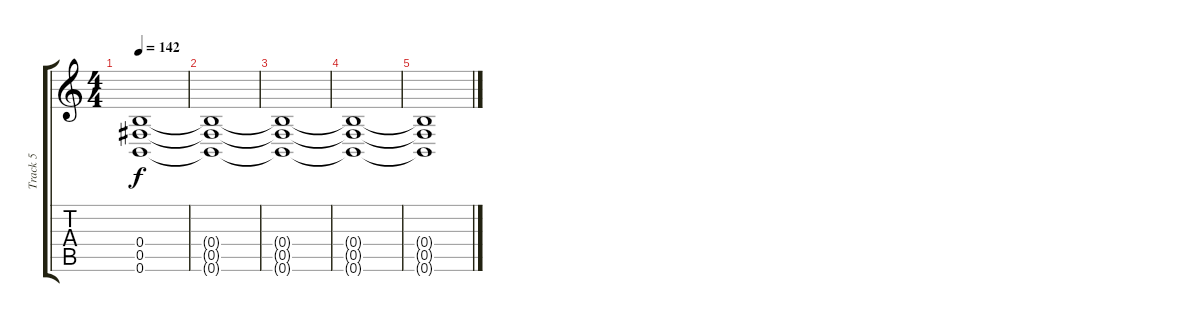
\track ("Track 5" "Track 5") {instrument distortionguitar}
\staff {score tabs}
\tuning (Db4 Ab3 E3 B2 Gb2 B1) {hide}
\ts (4 4)
\tempo 142
\clef g2
\ks c
(0.4{t} 0.5{t} 0.6{t}).1{dy f} |
(0.4{t} 0.5{t} 0.6{t}).1 |
(0.4{t} 0.5{t} 0.6{t}).1 |
(0.4{t} 0.5{t} 0.6{t}).1 |
(0.4{t} 0.5{t} 0.6{t}).1
